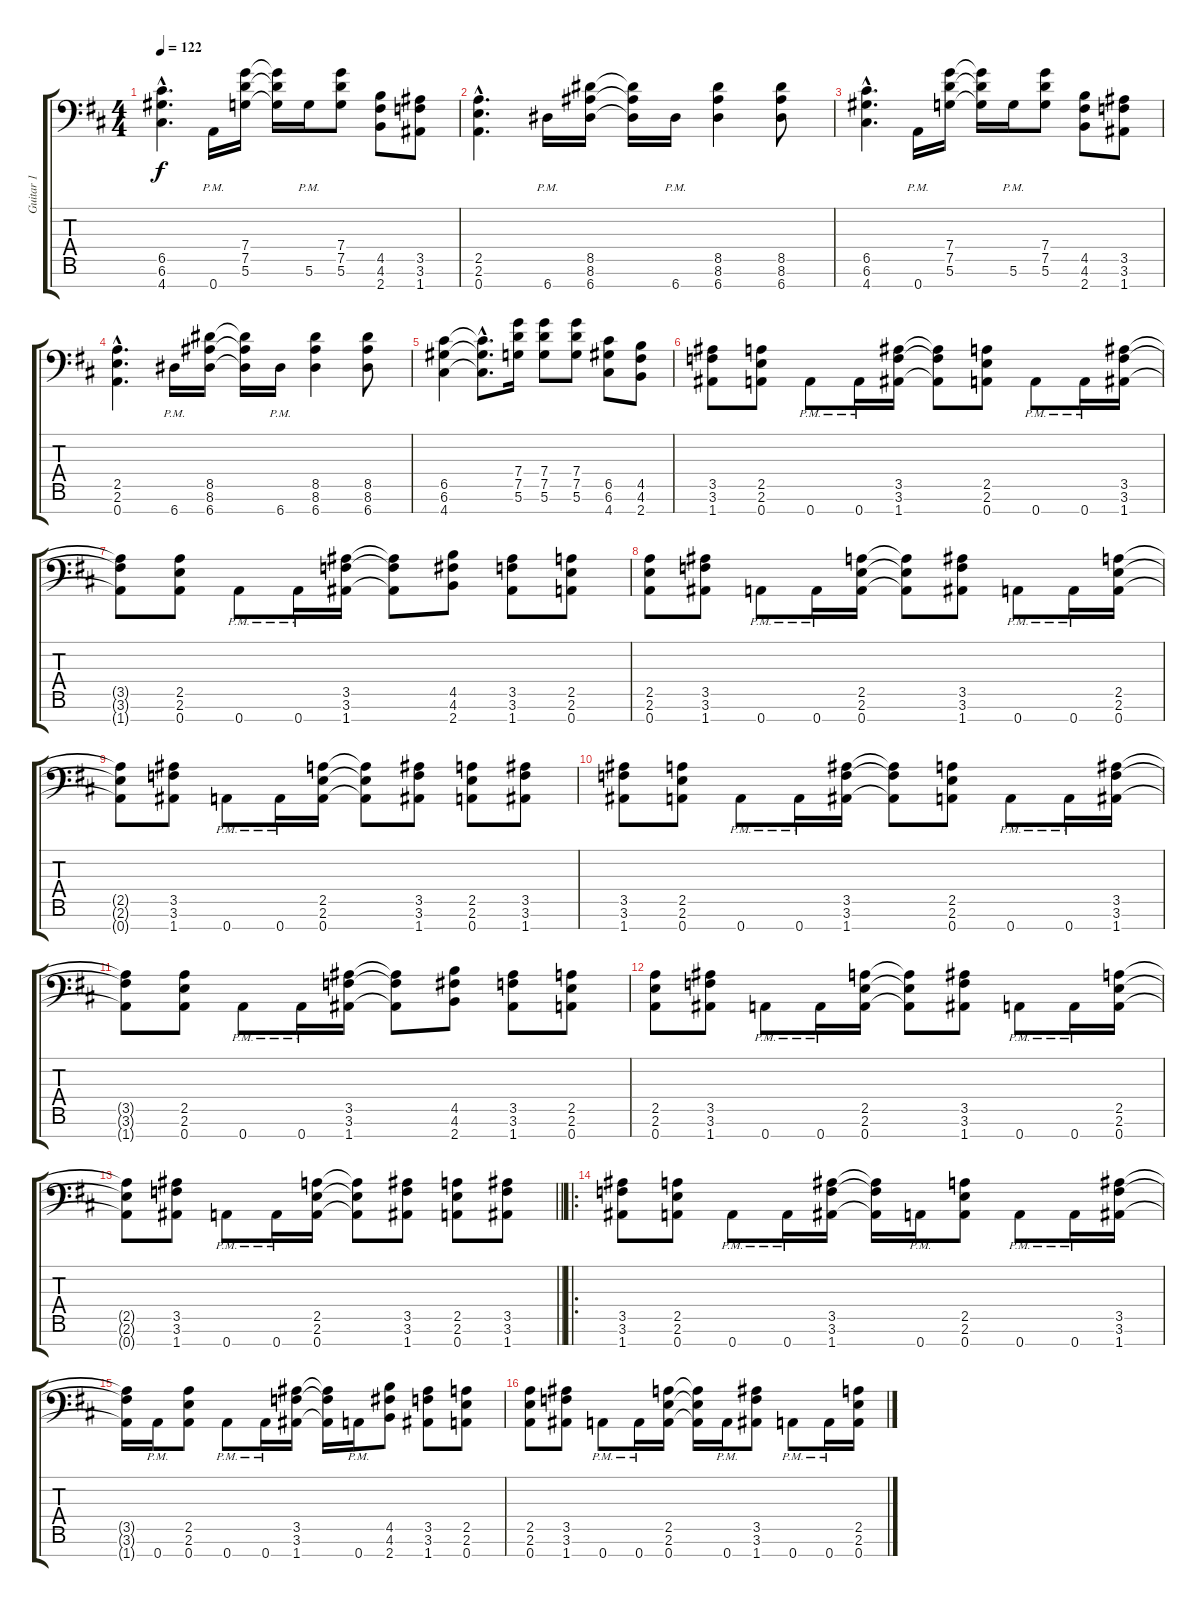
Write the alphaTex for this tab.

\track ("Guitar 1" "Guitar 1") {instrument distortionguitar}
\staff {score tabs}
\tuning (D4 A3 F3 C3 G2 D2 A1) {hide}
\ts (4 4)
\tempo 122
\clef f4
\ks bminor
(6.5{hac} 6.6{hac} 4.7{hac}).4{d dy f} 0.7{pm}.16 (7.4 7.5 5.6).16 (7.4{t} 7.5{t} 5.6{t}).16 5.6{pm}.16 (7.4 7.5 5.6).8 (4.5 4.6 2.7).8 (3.5 3.6 1.7).8 |
(2.5{hac} 2.6{hac} 0.7{hac}).4{d} 6.7{pm}.16 (8.5 8.6 6.7).16 (8.5{t} 8.6{t} 6.7{t}).16 6.7{pm}.16 (8.5 8.6 6.7).4 (8.5 8.6 6.7).8 |
(6.5{hac} 6.6{hac} 4.7{hac}).4{d} 0.7{pm}.16 (7.4 7.5 5.6).16 (7.4{t} 7.5{t} 5.6{t}).16 5.6{pm}.16 (7.4 7.5 5.6).8 (4.5 4.6 2.7).8 (3.5 3.6 1.7).8 |
(2.5{hac} 2.6{hac} 0.7{hac}).4{d} 6.7{pm}.16 (8.5 8.6 6.7).16 (8.5{t} 8.6{t} 6.7{t}).16 6.7{pm}.16 (8.5 8.6 6.7).4 (8.5 8.6 6.7).8 |
(6.5 6.6 4.7).4 (6.5{hac t} 6.6{hac t} 4.7{hac t}).8{d} (7.4 7.5 5.6).16 (7.4 7.5 5.6).8 (7.4 7.5 5.6).8 (6.5 6.6 4.7).8 (4.5 4.6 2.7).8 |
(3.5 3.6 1.7).8 (2.5 2.6 0.7).8 0.7{pm}.8 0.7{pm}.16 (3.5 3.6 1.7).16 (3.5{t} 3.6{t} 1.7{t}).8 (2.5 2.6 0.7).8 0.7{pm}.8 0.7{pm}.16 (3.5 3.6 1.7).16 |
(3.5{t} 3.6{t} 1.7{t}).8 (2.5 2.6 0.7).8 0.7{pm}.8 0.7{pm}.16 (3.5 3.6 1.7).16 (3.5{t} 3.6{t} 1.7{t}).8 (4.5 4.6 2.7).8 (3.5 3.6 1.7).8 (2.5 2.6 0.7).8 |
(2.5 2.6 0.7).8 (3.5 3.6 1.7).8 0.7{pm}.8 0.7{pm}.16 (2.5 2.6 0.7).16 (2.5{t} 2.6{t} 0.7{t}).8 (3.5 3.6 1.7).8 0.7{pm}.8 0.7{pm}.16 (2.5 2.6 0.7).16 |
(2.5{t} 2.6{t} 0.7{t}).8 (3.5 3.6 1.7).8 0.7{pm}.8 0.7{pm}.16 (2.5 2.6 0.7).16 (2.5{t} 2.6{t} 0.7{t}).8 (3.5 3.6 1.7).8 (2.5 2.6 0.7).8 (3.5 3.6 1.7).8 |
(3.5 3.6 1.7).8 (2.5 2.6 0.7).8 0.7{pm}.8 0.7{pm}.16 (3.5 3.6 1.7).16 (3.5{t} 3.6{t} 1.7{t}).8 (2.5 2.6 0.7).8 0.7{pm}.8 0.7{pm}.16 (3.5 3.6 1.7).16 |
(3.5{t} 3.6{t} 1.7{t}).8 (2.5 2.6 0.7).8 0.7{pm}.8 0.7{pm}.16 (3.5 3.6 1.7).16 (3.5{t} 3.6{t} 1.7{t}).8 (4.5 4.6 2.7).8 (3.5 3.6 1.7).8 (2.5 2.6 0.7).8 |
(2.5 2.6 0.7).8 (3.5 3.6 1.7).8 0.7{pm}.8 0.7{pm}.16 (2.5 2.6 0.7).16 (2.5{t} 2.6{t} 0.7{t}).8 (3.5 3.6 1.7).8 0.7{pm}.8 0.7{pm}.16 (2.5 2.6 0.7).16 |
\barLineRight lightlight
(2.5{t} 2.6{t} 0.7{t}).8 (3.5 3.6 1.7).8 0.7{pm}.8 0.7{pm}.16 (2.5 2.6 0.7).16 (2.5{t} 2.6{t} 0.7{t}).8 (3.5 3.6 1.7).8 (2.5 2.6 0.7).8 (3.5 3.6 1.7).8 |
\ro
(3.5 3.6 1.7).8 (2.5 2.6 0.7).8 0.7{pm}.8 0.7{pm}.16 (3.5 3.6 1.7).16 (3.5{t} 3.6{t} 1.7{t}).16 0.7{pm}.16 (2.5 2.6 0.7).8 0.7{pm}.8 0.7{pm}.16 (3.5 3.6 1.7).16 |
(3.5{t} 3.6{t} 1.7{t}).16 0.7{pm}.16 (2.5 2.6 0.7).8 0.7{pm}.8 0.7{pm}.16 (3.5 3.6 1.7).16 (3.5{t} 3.6{t} 1.7{t}).16 0.7{pm}.16 (4.5 4.6 2.7).8 (3.5 3.6 1.7).8 (2.5 2.6 0.7).8 |
(2.5 2.6 0.7).8 (3.5 3.6 1.7).8 0.7{pm}.8 0.7{pm}.16 (2.5 2.6 0.7).16 (2.5{t} 2.6{t} 0.7{t}).16 0.7{pm}.16 (3.5 3.6 1.7).8 0.7{pm}.8 0.7{pm}.16 (2.5 2.6 0.7).16
